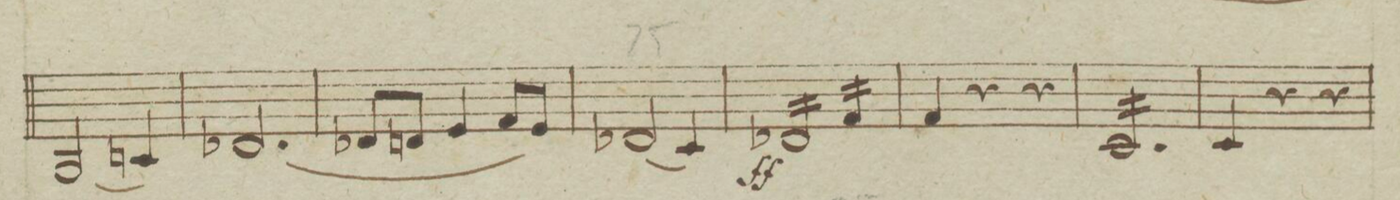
**kern	**dynam
*I"Violino Secondo.	*
*clefG2	*
*k[b-e-]	*
*M3/4	*
(2B-/	.
4cn/)	.
=23	=23
(2.d-X/	.
=24	=24
8d-X/L	.
8dn/J	.
4e-/	.
8f/L	.
8e-/J)	.
=25	=25
(2d-X/	.
4c/)	.
=26	=26
*tremolo	*
16d-X/LL	ff
16d-/	.
16d-/	.
16d-/	.
16d-/	.
16d-/	.
16d-/	.
16d-/JJ	.
16f/LL	.
16f/	.
16f/	.
16f/JJ	.
=27	=27
4f/	.
4r	.
4r	.
=28	=28
16c/LL	.
16c/	.
16c/	.
16c/	.
16c/	.
16c/	.
16c/	.
16c/	.
16c/	.
16c/	.
16c/	.
16c/JJ	.
=29	=29
4c/	.
4r	.
4r	.
=30	=30
*-	*-
